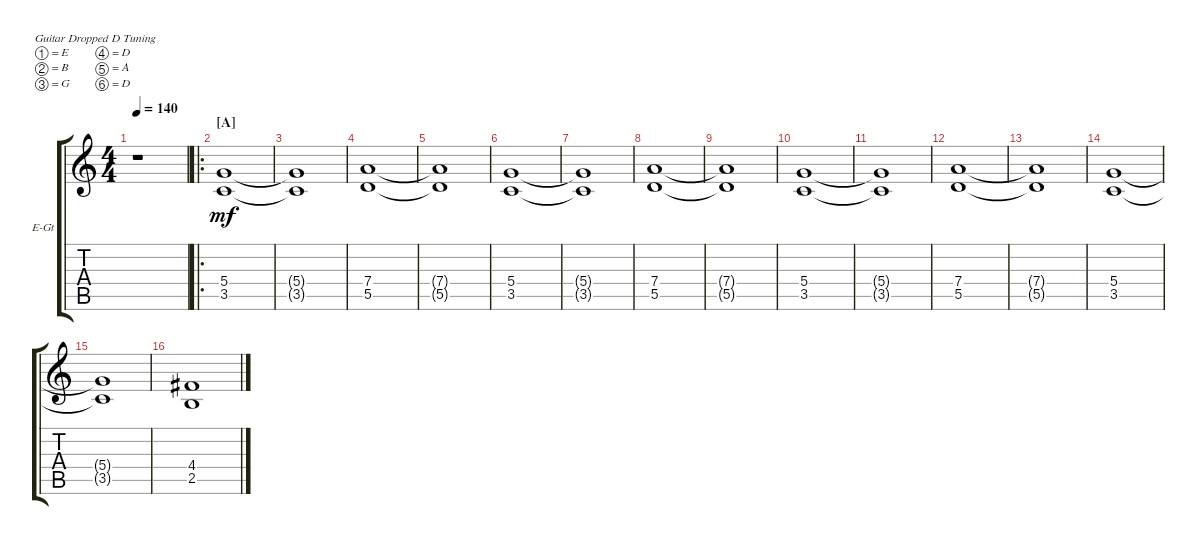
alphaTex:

\defaultSystemsLayout 4
\bracketExtendMode groupsimilarinstruments
\firstSystemTrackNameOrientation horizontal
\otherSystemsTrackNameOrientation horizontal
\track ("Rhythm" "E-Gt") {instrument distortionguitar}
\staff {score tabs}
\tuning (E4 B3 G3 D3 A2 D2)
\ts (4 4)
\tempo 140
\clef g2
\ks c
r.1{dy mf instrument distortionguitar} |
\ro
\section ("A" "")
(3.5 5.4).1 |
(5.4{t} 3.5{t}).1 |
(5.5 7.4).1 |
(7.4{t} 5.5{t}).1 |
(3.5 5.4).1 |
(5.4{t} 3.5{t}).1 |
(5.5 7.4).1 |
(7.4{t} 5.5{t}).1 |
(3.5 5.4).1 |
(5.4{t} 3.5{t}).1 |
(5.5 7.4).1 |
(7.4{t} 5.5{t}).1 |
(3.5 5.4).1 |
(5.4{t} 3.5{t}).1 |
(2.5 4.4).1
